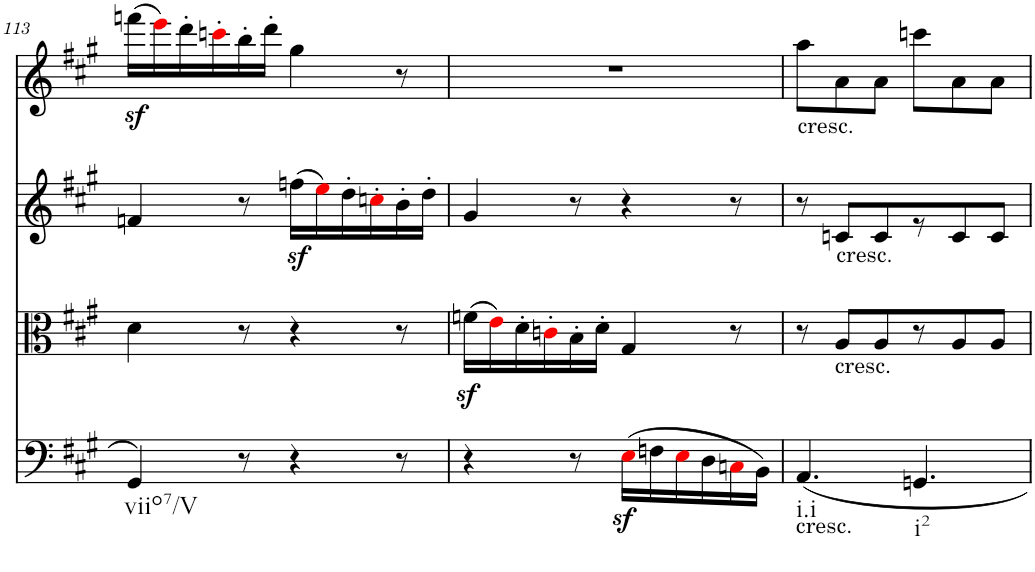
**kern	**kern	**kern	**kern
*part4	*part3	*part2	*part1
*staff4	*staff3	*staff2	*staff1
*I"Violoncello	*I"Viola	*I"Violin 2	*I"Violin 1
*I'Vc	*I'Vla	*I'Vln	*I'Vln
!!LO:PB:g=z
*clefC4	*clefC3	*clefG2	*clefG2
*k[f#c#g#]	*k[f#c#g#]	*k[f#c#g#]	*k[f#c#g#]
*A:	*A:	*A:	*A:
*M6/8	*M6/8	*M6/8	*M6/8
=113	=113	=113	=113
!LO:TX:b:t=viio7/V	!	!	!
4GG#/	4d\	4fn/	(16fffnz<\LL
.	.	.	16eeei\)
.	.	.	16ddd'\
.	.	.	16cccn'i\
8r	8r	8r	16bb'\
.	.	.	16ddd'\JJ
4r	4r	(16ffnz<\LL	4gg#\
.	.	16eei\)	.
.	.	16dd'\	.
.	.	16ccn'i\	.
8r	8r	16b'\	8r
.	.	16dd'\JJ	.
=114	=114	=114	=114
4r	(16fnz<\LL	4g#/	2.r
.	16ei\)	.	.
.	16d'\	.	.
.	16cn'i\	.	.
8r	16B'\	8r	.
.	16d'\JJ	.	.
(16Ez<i\LL	4G#/	4r	.
16Fn\	.	.	.
16Ei\	.	.	.
16D\	.	.	.
16Cni\	8r	8r	.
16BB\JJ)	.	.	.
=115	=115	=115	=115
!	!	!	!LO:TX:b:t=cresc.
!LO:TX:b:t=cresc.	!	!	!
!LO:TX:b:t=i.i	!	!	!
4.AA/	8r	8r	8aa\L
!	!	!LO:TX:b:t=cresc.	!
!	!LO:TX:b:t=cresc.	!	!
.	8A/L	8cn/L	8a\
.	8A/	8c/	8a\J
!LO:TX:b:t=i2	!	!	!
4.GGn/	8r	8r	8cccn\L
.	8A/	8c/	8a\
.	8A/J	8c/J	8a\J
=	=	=	=
*-	*-	*-	*-
